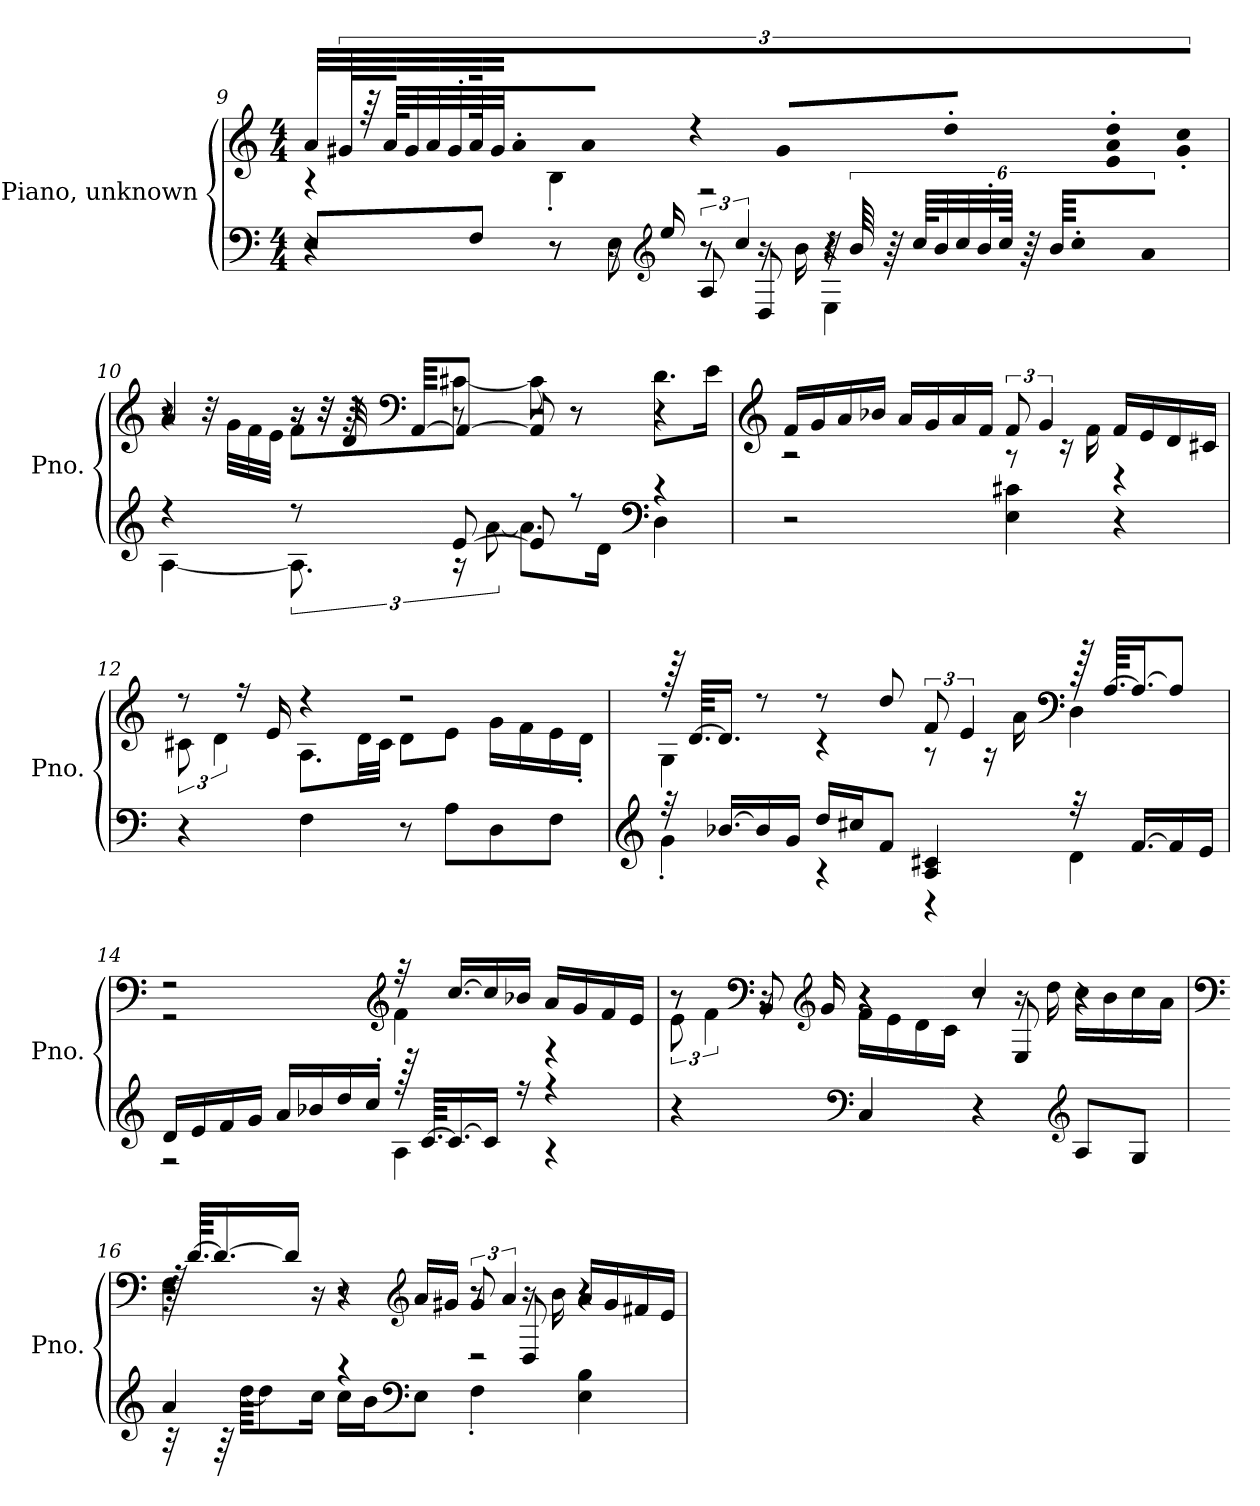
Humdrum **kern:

**kern	**kern
*part1	*part1
*staff2	*staff1
*I"Piano, unknown	*
*I'Pno.	*
!!LO:LB:g=z
*clefF4	*clefG2
*k[]	*k[]
*M4/4	*M4/4
=9	=9
*^	*^
*	*^	*	*
8E/L	4r	2r	32a/LLL	4r
.	.	.	96g#X/JJJk	.
.	.	.	96r	.
.	.	.	96a/KLLL	.
*	*	*	*Xbrackettup	*
.	.	.	48g#/	.
.	.	.	48a/	.
.	.	.	48g#'/	.
8F/J	.	.	96a/K	.
.	.	.	48g#/	.
.	.	.	32a'/J	.
.	.	.	16a/JJ	.
8r	8r	.	16r	4B'\
.	.	.	16g#/KL	.
16r	8E\	.	8dd'/J	.
*clefG2	*	*	*	*
16ee/	.	.	.	.
12A/	8r	8r	4e/' 4a/' 4dd/'	2r
6cc/	.	.	.	.
.	16r	8D/	.	.
.	16b\	.	.	.
32r	4E\	4r	4g#/' 4cc/'	.
96b/	.	.	.	.
96r	.	.	.	.
96cc/KLLL	.	.	.	.
*Xbrackettup	*	*	*	*
48b/	.	.	.	.
48cc/	.	.	.	.
48b'/	.	.	.	.
*brackettup	*	*	*	*
96cc/JJJk	.	.	.	.
96r	.	.	.	.
96b/KLLL	.	.	.	.
32cc'/J	.	.	.	.
16a/JJ	.	.	.	.
*	*v	*v	*	*
!!LO:LB:g=z
=10	=10	=10	=10
*	*	*	*^
4r	[4A\	4a/	8r	4r
.	.	.	32r	.
.	.	.	32g\LLL	.
.	.	.	32f\	.
.	.	.	32e\JJJ	.
8r	12.A\]	16r	8f\L	16r
.	.	32r	.	32r
.	.	32d/	.	64r
*	*	*clefF4	*	*
.	.	.	.	[64AA/KKKL
[8e/	24r	8r	[8c#X\J	8AA/J_
.	[12a\	.	.	.
8e/]	8.a\L]	2r	8c#\]	8AA/]
8r	.	.	8r	8r
.	16d\Jk	.	.	.
*clefF4	*	*	*	*
4r	4D\	.	8.d\L	4r
.	.	.	16e\Jk	.
*v	*v	*	*	*
*	*v	*v	*v
=11	=11
*	*clefG2
*	*^
2r	16f/LL	2r
.	16g/	.
.	16a/	.
.	16b-X/JJ	.
.	16a/LL	.
.	16g/	.
.	16a/	.
.	16f/JJ	.
*	*brackettup	*
4E\ 4c#X\	12f/	8r
.	6g/	.
.	.	16r
.	.	16f\
4r	16f/LL	4r
.	16e/	.
.	16d/	.
.	16c#X/JJ	.
!!LO:PB:g=z	!!
=12	=12	=12
4r	8r	12c#X\
.	.	6d\
.	16r	.
.	16e/	.
4F\	4r	8.A\L
.	.	32d\LL
.	.	32c#\JJJ
8r	2r	8d\L
8A\L	.	8e\J
8D\	.	16g\LL
.	.	16f\
8F\J	.	16e\
.	.	16d'\JJ
=13	=13	=13
*clefG2	*	*
*^	*	*
32r	4g'\	128r	4G\
.	.	[64.d/KKLL	.
[16.b-X/LL	.	16.d/JJ]	.
16b-/]	.	8r	.
16g/JJ	.	.	.
16dd/LL	4r	8r	4r
16cc#X/J	.	.	.
8f/J	.	8dd/	.
4A/ 4c#X/	4r	12f/	8r
.	.	6e/	.
.	.	.	16r
.	.	.	16a\
*	*	*clefF4	*
32r	4d\	128r	4D\
.	.	[64.A/KKLL	.
[16.f/LL	.	16.A/J_	.
16f/]	.	8A/J]	.
16e/JJ	.	.	.
!!LO:LB:g=z	!!
=14	=14	=14	=14
16d/LL	2r	2r	2r
16e/	.	.	.
16f/	.	.	.
16g/JJ	.	.	.
16a/LL	.	.	.
16b-X/	.	.	.
16dd/	.	.	.
16cc'/JJ	.	.	.
*	*	*clefG2	*
128r	4A\	32r	4f\
[64.c/KKLL	.	.	.
16.c/_	.	[16.cc/LL	.
16c/JJ]	.	16cc/]	.
16r	.	16b-X/JJ	.
4r	4r	16a/LL	4r
.	.	16g/	.
.	.	16f/	.
.	.	16e/JJ	.
*v	*v	*	*
=15	=15	=15
*	*	*^
4r	8r	12e\	8r
.	.	6f\	.
*	*clefF4	*	*
.	16r	.	8BB/
*	*clefG2	*	*
.	16g/	.	.
*clefF4	*	*	*
4C/	4r	16f\LL	4r
.	.	16e\	.
.	.	16d\	.
.	.	16c\JJ	.
4r	4cc/	8r	8r
.	.	16r	8E/
.	.	16dd\	.
*clefG2	*	*	*
8A/L	4r	16cc\LL	4r
.	.	16b\	.
8G/J	.	16cc\	.
.	.	16a\JJ	.
!!LO:LB:g=z	!!	!!
=16	=16	=16	=16
*	*clefF4	*	*
*^	*	*	*
4a/	32r	128r	4F\	2r
.	.	[64.d/KKLL	.	.
.	64r	16.d/_	.	.
.	[64dd\KKKL	.	.	.
.	8dd\]	.	.	.
.	.	16d/JJ]	.	.
.	16cc\Jk	16r	.	.
4r	16cc\LL	8r	4r	.
.	16b\J	.	.	.
*clefF4	*	*clefG2	*	*
.	8E\J	16a/LL	.	.
.	.	16g#X/JJ	.	.
2r	4F'\	12g#/	8r	8r
.	.	6a/	.	.
.	.	.	16r	8D/
.	.	.	16b\	.
.	4E\ 4B\	16a/LL	4r	4r
.	.	16g#/	.	.
.	.	16f#X/	.	.
.	.	16e/JJ	.	.
*v	*v	*	*	*
*	*v	*v	*v
=	=
*-	*-
